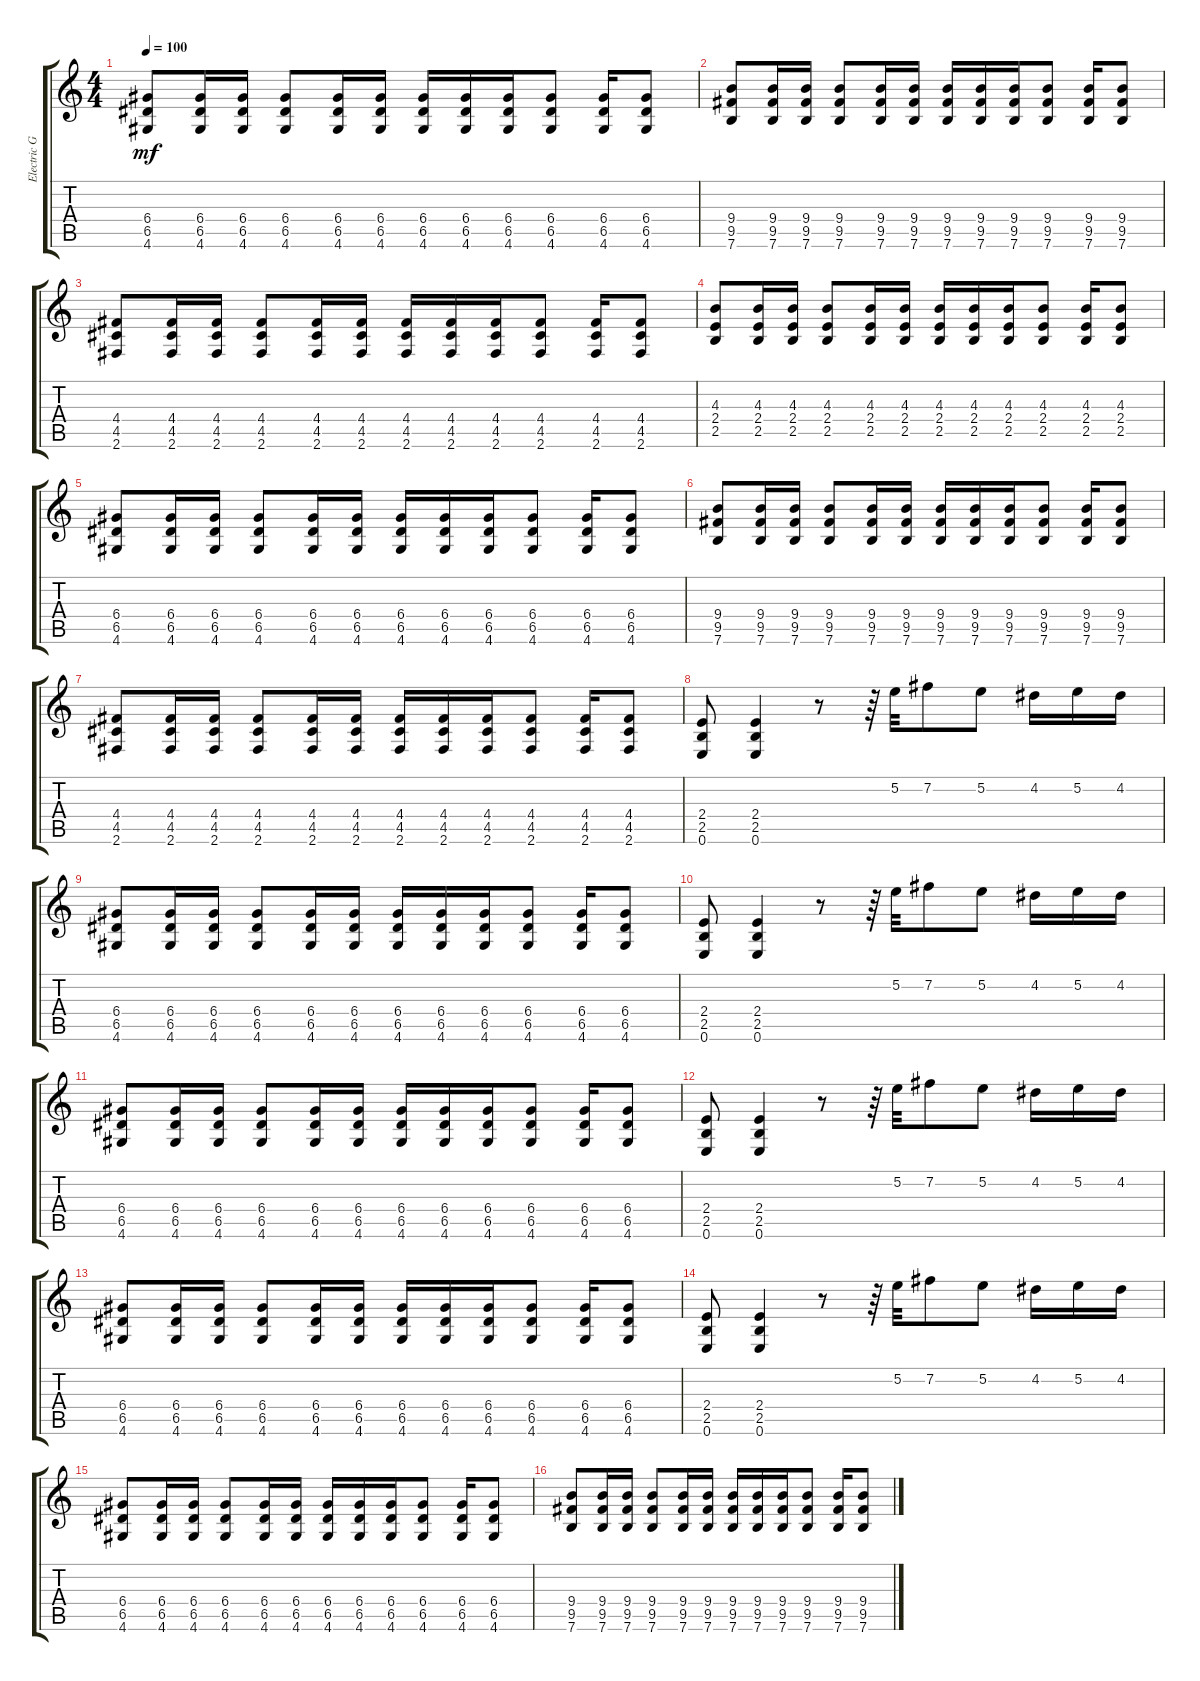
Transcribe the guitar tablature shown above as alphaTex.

\track ("Electric Guitar" "Electric G") {instrument distortionguitar}
\staff {score tabs}
\tuning (E4 B3 G3 D3 A2 E2) {hide}
\ts (4 4)
\tempo 100
\clef g2
\ks c
(6.4 6.5 4.6).8{dy mf} (6.4 6.5 4.6).16 (6.4 6.5 4.6).16 (6.4 6.5 4.6).8 (6.4 6.5 4.6).16 (6.4 6.5 4.6).16 (6.4 6.5 4.6).16 (6.4 6.5 4.6).16 (6.4 6.5 4.6).16 (6.4 6.5 4.6).8 (6.4 6.5 4.6).16 (6.4 6.5 4.6).8 |
(9.4 9.5 7.6).8 (9.4 9.5 7.6).16 (9.4 9.5 7.6).16 (9.4 9.5 7.6).8 (9.4 9.5 7.6).16 (9.4 9.5 7.6).16 (9.4 9.5 7.6).16 (9.4 9.5 7.6).16 (9.4 9.5 7.6).16 (9.4 9.5 7.6).8 (9.4 9.5 7.6).16 (9.4 9.5 7.6).8 |
(4.4 4.5 2.6).8 (4.4 4.5 2.6).16 (4.4 4.5 2.6).16 (4.4 4.5 2.6).8 (4.4 4.5 2.6).16 (4.4 4.5 2.6).16 (4.4 4.5 2.6).16 (4.4 4.5 2.6).16 (4.4 4.5 2.6).16 (4.4 4.5 2.6).8 (4.4 4.5 2.6).16 (4.4 4.5 2.6).8 |
(4.3 2.4 2.5).8 (4.3 2.4 2.5).16 (4.3 2.4 2.5).16 (4.3 2.4 2.5).8 (4.3 2.4 2.5).16 (4.3 2.4 2.5).16 (4.3 2.4 2.5).16 (4.3 2.4 2.5).16 (4.3 2.4 2.5).16 (4.3 2.4 2.5).8 (4.3 2.4 2.5).16 (4.3 2.4 2.5).8 |
(6.4 6.5 4.6).8 (6.4 6.5 4.6).16 (6.4 6.5 4.6).16 (6.4 6.5 4.6).8 (6.4 6.5 4.6).16 (6.4 6.5 4.6).16 (6.4 6.5 4.6).16 (6.4 6.5 4.6).16 (6.4 6.5 4.6).16 (6.4 6.5 4.6).8 (6.4 6.5 4.6).16 (6.4 6.5 4.6).8 |
(9.4 9.5 7.6).8 (9.4 9.5 7.6).16 (9.4 9.5 7.6).16 (9.4 9.5 7.6).8 (9.4 9.5 7.6).16 (9.4 9.5 7.6).16 (9.4 9.5 7.6).16 (9.4 9.5 7.6).16 (9.4 9.5 7.6).16 (9.4 9.5 7.6).8 (9.4 9.5 7.6).16 (9.4 9.5 7.6).8 |
(4.4 4.5 2.6).8 (4.4 4.5 2.6).16 (4.4 4.5 2.6).16 (4.4 4.5 2.6).8 (4.4 4.5 2.6).16 (4.4 4.5 2.6).16 (4.4 4.5 2.6).16 (4.4 4.5 2.6).16 (4.4 4.5 2.6).16 (4.4 4.5 2.6).8 (4.4 4.5 2.6).16 (4.4 4.5 2.6).8 |
(2.4 2.5 0.6).8 (2.4 2.5 0.6).4 r.8 r.64 5.2.32 7.2.8 5.2.8 4.2.16 5.2.16 4.2.16 |
(6.4 6.5 4.6).8 (6.4 6.5 4.6).16 (6.4 6.5 4.6).16 (6.4 6.5 4.6).8 (6.4 6.5 4.6).16 (6.4 6.5 4.6).16 (6.4 6.5 4.6).16 (6.4 6.5 4.6).16 (6.4 6.5 4.6).16 (6.4 6.5 4.6).8 (6.4 6.5 4.6).16 (6.4 6.5 4.6).8 |
(2.4 2.5 0.6).8 (2.4 2.5 0.6).4 r.8 r.64 5.2.32 7.2.8 5.2.8 4.2.16 5.2.16 4.2.16 |
(6.4 6.5 4.6).8 (6.4 6.5 4.6).16 (6.4 6.5 4.6).16 (6.4 6.5 4.6).8 (6.4 6.5 4.6).16 (6.4 6.5 4.6).16 (6.4 6.5 4.6).16 (6.4 6.5 4.6).16 (6.4 6.5 4.6).16 (6.4 6.5 4.6).8 (6.4 6.5 4.6).16 (6.4 6.5 4.6).8 |
(2.4 2.5 0.6).8 (2.4 2.5 0.6).4 r.8 r.64 5.2.32 7.2.8 5.2.8 4.2.16 5.2.16 4.2.16 |
(6.4 6.5 4.6).8 (6.4 6.5 4.6).16 (6.4 6.5 4.6).16 (6.4 6.5 4.6).8 (6.4 6.5 4.6).16 (6.4 6.5 4.6).16 (6.4 6.5 4.6).16 (6.4 6.5 4.6).16 (6.4 6.5 4.6).16 (6.4 6.5 4.6).8 (6.4 6.5 4.6).16 (6.4 6.5 4.6).8 |
(2.4 2.5 0.6).8 (2.4 2.5 0.6).4 r.8 r.64 5.2.32 7.2.8 5.2.8 4.2.16 5.2.16 4.2.16 |
(6.4 6.5 4.6).8 (6.4 6.5 4.6).16 (6.4 6.5 4.6).16 (6.4 6.5 4.6).8 (6.4 6.5 4.6).16 (6.4 6.5 4.6).16 (6.4 6.5 4.6).16 (6.4 6.5 4.6).16 (6.4 6.5 4.6).16 (6.4 6.5 4.6).8 (6.4 6.5 4.6).16 (6.4 6.5 4.6).8 |
(9.4 9.5 7.6).8 (9.4 9.5 7.6).16 (9.4 9.5 7.6).16 (9.4 9.5 7.6).8 (9.4 9.5 7.6).16 (9.4 9.5 7.6).16 (9.4 9.5 7.6).16 (9.4 9.5 7.6).16 (9.4 9.5 7.6).16 (9.4 9.5 7.6).8 (9.4 9.5 7.6).16 (9.4 9.5 7.6).8
